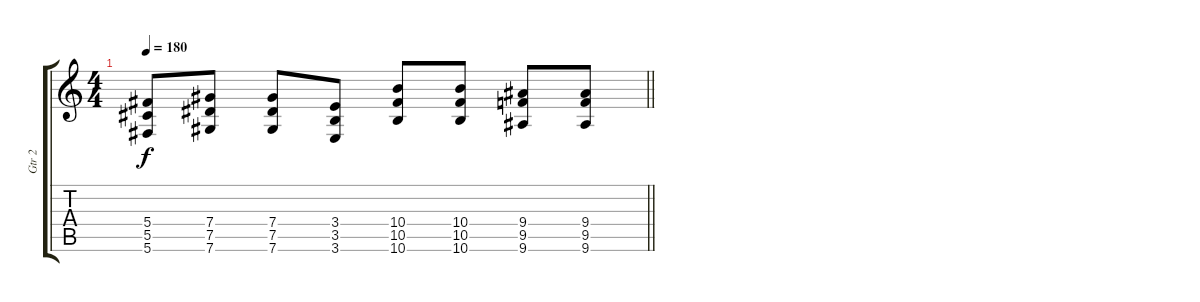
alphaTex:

\track ("Gtr 2" "Gtr 2") {instrument distortionguitar}
\staff {score tabs}
\tuning (Eb4 Bb3 Gb3 Db3 Ab2 Db2) {hide}
\ts (4 4)
\tempo 180
\clef g2
\barLineRight lightlight
\ks c
(5.4 5.5 5.6).8{dy f} (7.4 7.5 7.6).8 (7.4 7.5 7.6).8 (3.4 3.5 3.6).8 (10.4 10.5 10.6).8 (10.4 10.5 10.6).8 (9.4 9.5 9.6).8 (9.4 9.5 9.6).8
